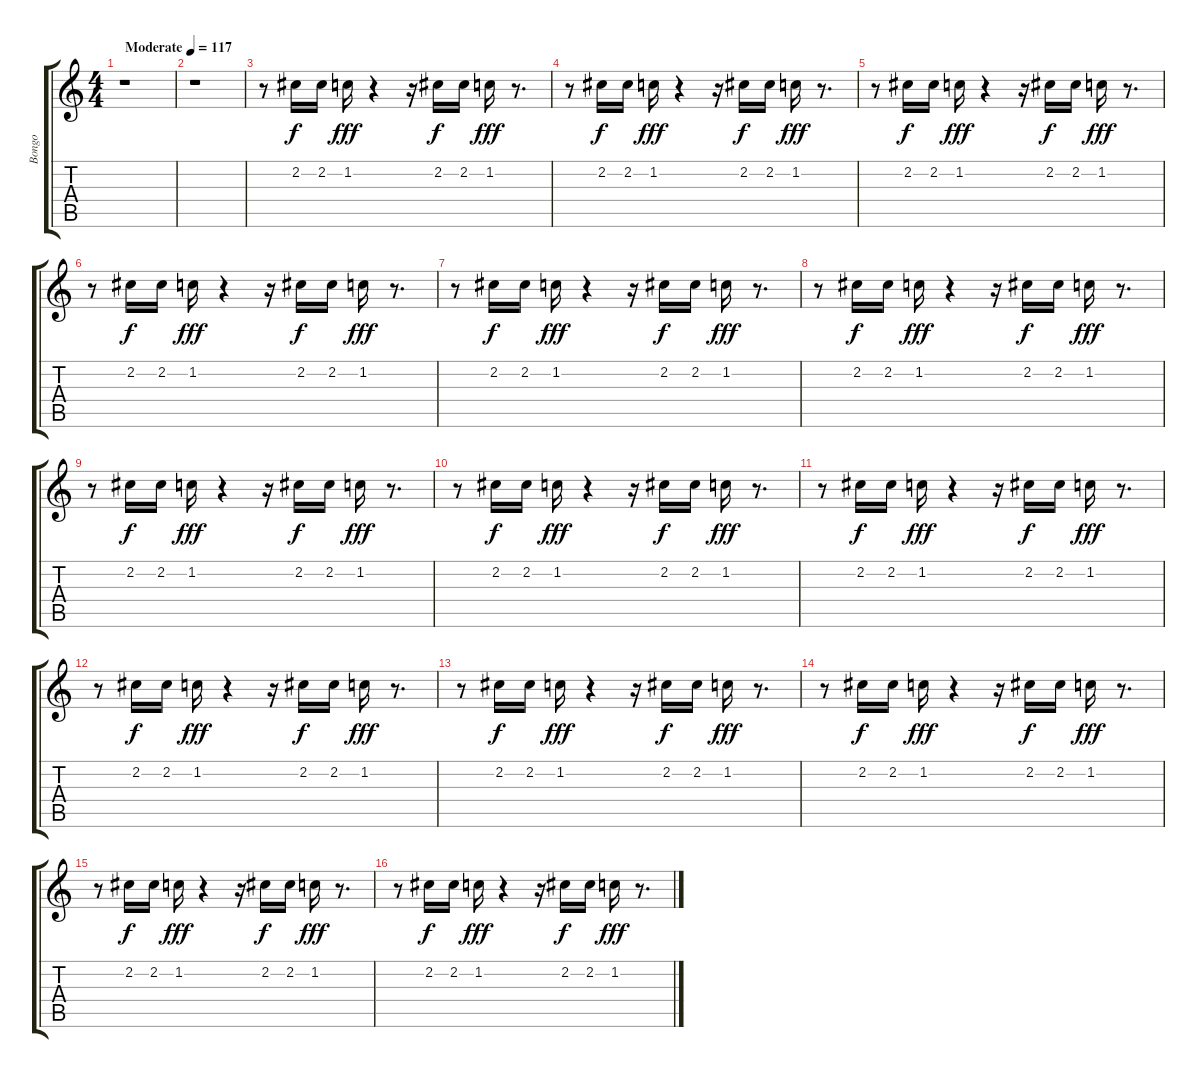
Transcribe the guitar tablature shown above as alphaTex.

\track ("Bongo" "Bongo") {instrument electricbassfinger}
\staff {score tabs}
\tuning (E4 B3 G3 D3 A2 E2) {hide}
\ts (4 4)
\tempo (117 "Moderate")
\clef g2
\ks c
r.1{dy f instrument electricbassfinger} |
r.1 |
r.8 2.2.16 2.2.16 1.2.16{dy fff} r.4 r.16 2.2.16{dy f} 2.2.16 1.2.16{dy fff} r.8{d} |
r.8 2.2.16{dy f} 2.2.16 1.2.16{dy fff} r.4 r.16 2.2.16{dy f} 2.2.16 1.2.16{dy fff} r.8{d} |
r.8 2.2.16{dy f} 2.2.16 1.2.16{dy fff} r.4 r.16 2.2.16{dy f} 2.2.16 1.2.16{dy fff} r.8{d} |
r.8 2.2.16{dy f} 2.2.16 1.2.16{dy fff} r.4 r.16 2.2.16{dy f} 2.2.16 1.2.16{dy fff} r.8{d} |
r.8 2.2.16{dy f} 2.2.16 1.2.16{dy fff} r.4 r.16 2.2.16{dy f} 2.2.16 1.2.16{dy fff} r.8{d} |
r.8 2.2.16{dy f} 2.2.16 1.2.16{dy fff} r.4 r.16 2.2.16{dy f} 2.2.16 1.2.16{dy fff} r.8{d} |
r.8 2.2.16{dy f} 2.2.16 1.2.16{dy fff} r.4 r.16 2.2.16{dy f} 2.2.16 1.2.16{dy fff} r.8{d} |
r.8 2.2.16{dy f} 2.2.16 1.2.16{dy fff} r.4 r.16 2.2.16{dy f} 2.2.16 1.2.16{dy fff} r.8{d} |
r.8 2.2.16{dy f} 2.2.16 1.2.16{dy fff} r.4 r.16 2.2.16{dy f} 2.2.16 1.2.16{dy fff} r.8{d} |
r.8 2.2.16{dy f} 2.2.16 1.2.16{dy fff} r.4 r.16 2.2.16{dy f} 2.2.16 1.2.16{dy fff} r.8{d} |
r.8 2.2.16{dy f} 2.2.16 1.2.16{dy fff} r.4 r.16 2.2.16{dy f} 2.2.16 1.2.16{dy fff} r.8{d} |
r.8 2.2.16{dy f} 2.2.16 1.2.16{dy fff} r.4 r.16 2.2.16{dy f} 2.2.16 1.2.16{dy fff} r.8{d} |
r.8 2.2.16{dy f} 2.2.16 1.2.16{dy fff} r.4 r.16 2.2.16{dy f} 2.2.16 1.2.16{dy fff} r.8{d} |
r.8 2.2.16{dy f} 2.2.16 1.2.16{dy fff} r.4 r.16 2.2.16{dy f} 2.2.16 1.2.16{dy fff} r.8{d}
